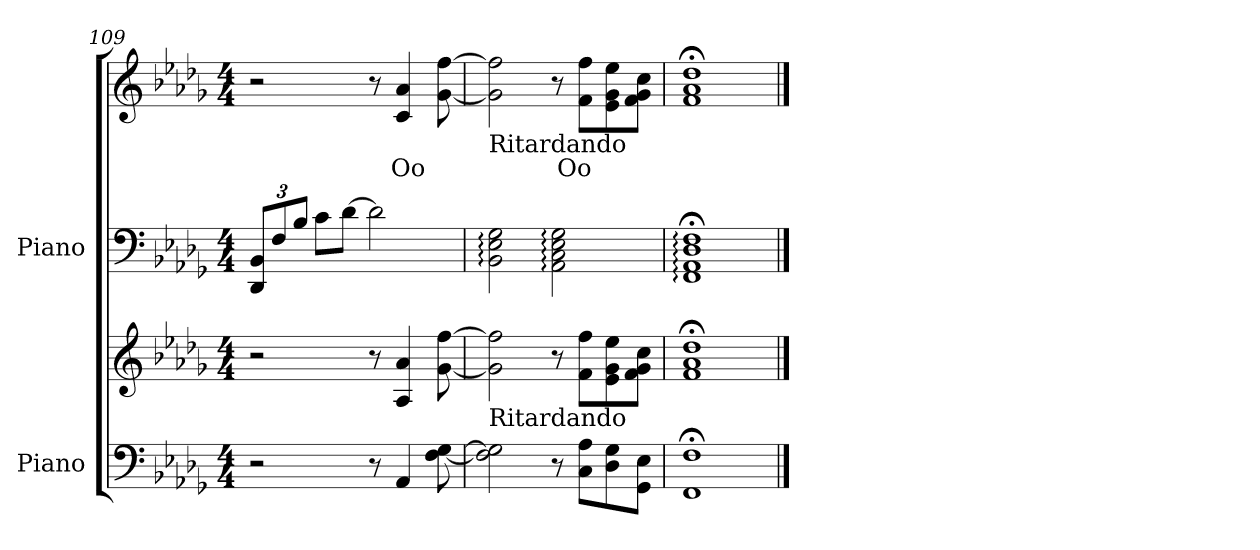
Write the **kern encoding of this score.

**kern	**kern	**kern	**kern	**text
*part2	*part2	*part1	*part1	*part1
*staff4	*staff3	*staff2	*staff1	*staff1
*I"Piano	*	*I"Piano	*	*
*I'Pno.	*	*I'Pno.	*	*
*clefF4	*clefG2	*clefF4	*clefG2	*
*k[b-e-a-d-g-]	*k[b-e-a-d-g-]	*k[b-e-a-d-g-]	*k[b-e-a-d-g-]	*
*M4/4	*M4/4	*M4/4	*M4/4	*
*MM80	*MM80	*MM80	*MM80	*
*	*	*Xbrackettup	*	*
=109	=109	=109	=109	=109
2r	2r	12DD-/ 12BB-/L	2r	.
.	.	12F/	.	.
.	.	12B-/J	.	.
.	.	8c\L	.	.
.	.	[8d-\J	.	.
8r	8r	2d-\]	8r	.
4AA-/	4A-/ 4a-/	.	4c/ 4a-/	Oo
[8F\ [8G-\	[8g-\ [8ff\	.	[8g-\ [8ff\	.
=110	=110	=110	=110	=110
*	*	*	*MM70	*
!	!	!	!LO:TX:b:t=Ritardando	!
!	!LO:TX:b:t=Ritardando	!	!	!
2F\] 2G-\]	2g-\] 2ff\]	2BB-\: 2E-\: 2G-\:	2g-\] 2ff\]	.
8r	8r	2AA-\: 2C\: 2E-\: 2G-\:	8r	.
*	*	*	*MM60	*
8C\ 8A-\L	8f\ 8ff\L	.	8f\ 8ff\L	Oo
8D-\ 8G-\	8e-\ 8g-\ 8ee-\	.	8e-\ 8g-\ 8ee-\	.
8GG-\ 8E-\J	8f\ 8g-\ 8cc\J	.	8f\ 8g-\ 8cc\J	.
!!LO:LB:g=z
=111	=111	=111	=111	=111
*	*	*	*MM52	*
1FF;< 1F;<	1f;< 1a-;< 1dd-;<	1FF;<: 1AA-;<: 1D-;<: 1F;<:	1f;< 1a-;< 1dd-;<	.
==	==	==	==	==
*-	*-	*-	*-	*-
